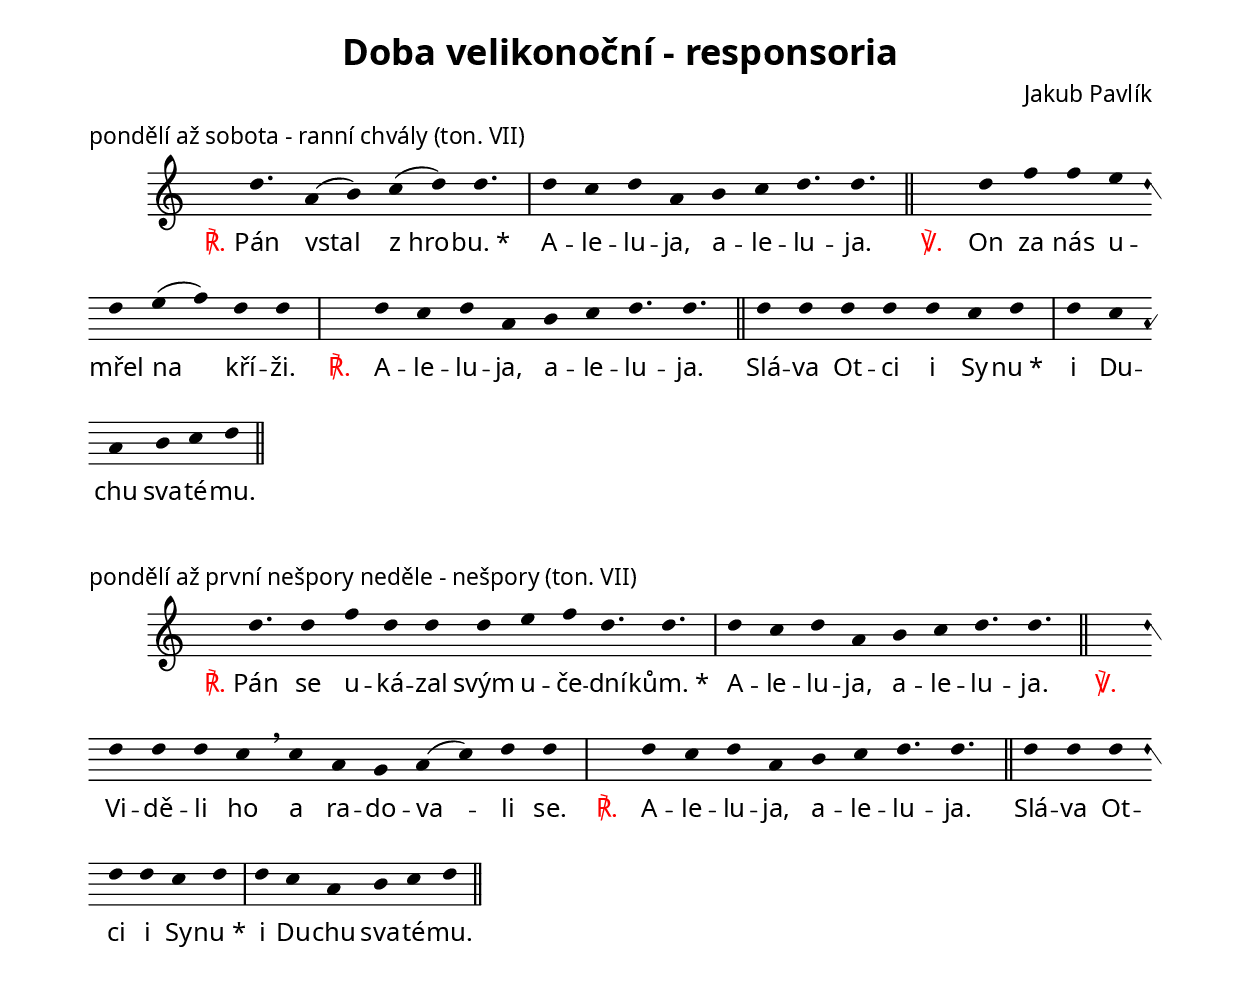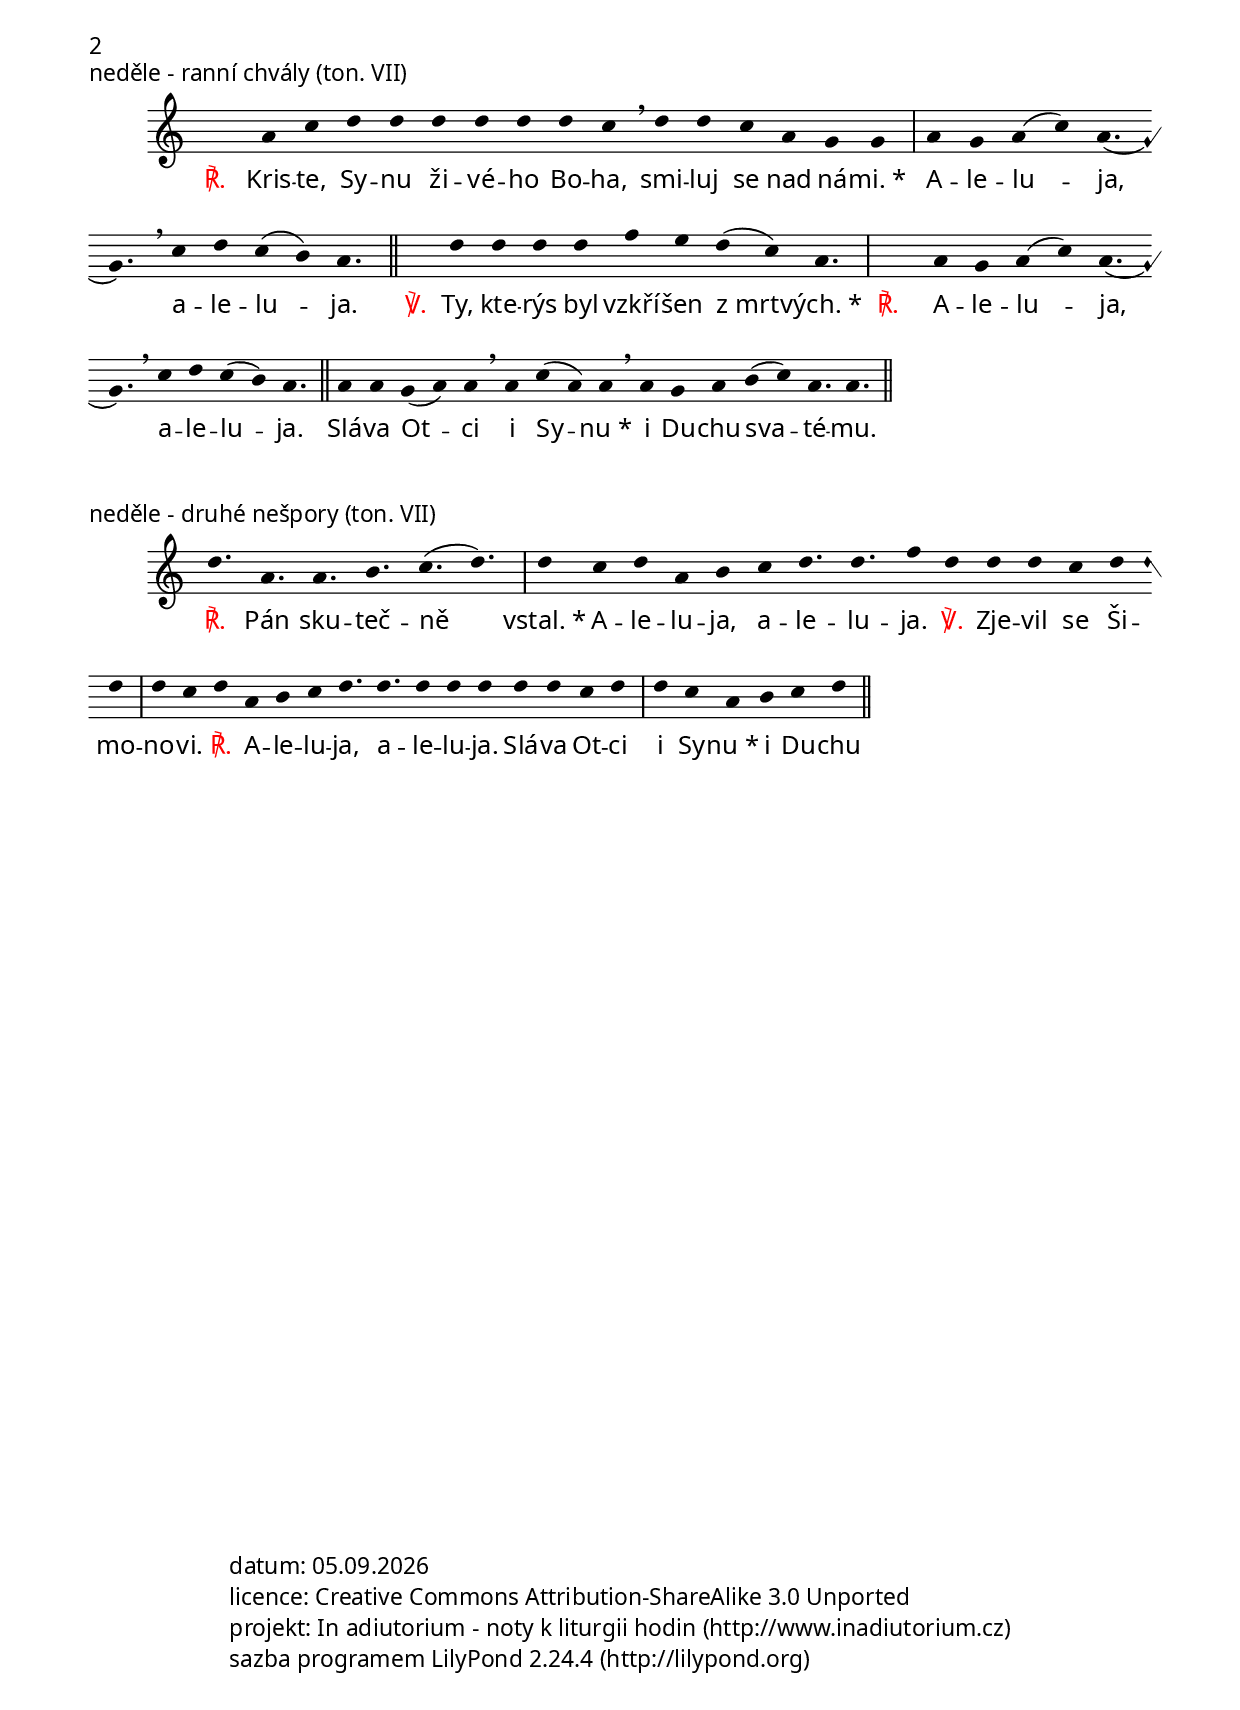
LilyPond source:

\version "2.12.3"

\header {
  title = "Doba velikonoční - responsoria"
  composer = "Jakub Pavlík"
}

\include "spolecne.ly"

\paper {
  % neroztahovat noty na celou stranku, ale nechat misto dole:
  ragged-bottom = ##t 
}

dvaleluja = \lyricmode { A -- le -- lu -- ja, a -- le -- lu -- ja. }
slavaRespText = \lyricmode {
  Slá -- va Ot -- ci i Sy -- nu_* i Du -- chu sva -- té -- mu.
}

alelResp = { d4 c d a b c d4. d }
slava = { d4 d d d d c d \bar "|" d4 c a b c d \bar "||" }

\score {
  \relative c'' {
    \choralniRezim
    
    % R
    \neviditelna d
    d4. a4( b) c( d) d4. \bar "|"
    \alelResp \bar "||"
    
    %V
    \neviditelna d
    d4 f f e d e( f) d d \bar "|"
    \neviditelna d
    \alelResp \bar "||"
    
    % Slava
    \slava
  }
  \addlyrics {
    \Response Pán vstal z_hro -- bu._*
    \dvaleluja
    \Verse On za nás u -- mřel na kří -- ži.
    \Response \dvaleluja
    \slavaRespText
  }
  \header {
    piece = "pondělí až sobota - ranní chvály (ton. VII)"
  }
}

\score {
  \relative c'' {
    \choralniRezim
    
    %R
    \neviditelna d 
    d4. d4 f d d d e f d4. d \bar "|"
    \alelResp \bar "||"
    
    %V
    \neviditelna d
    d4 d d c \breathe c4 a g a( c) d d \bar "|"
    \neviditelna d
    \alelResp \bar "||"
    
    % Slava
    \slava
  }
  \addlyrics {
    \Response Pán se u -- ká -- zal svým u -- če -- dní -- kům._*
    \dvaleluja
    \Verse Vi -- dě -- li ho a ra -- do -- va -- li se.
    \Response \dvaleluja
    \slavaRespText
  }
  \header {
    piece = "pondělí až první nešpory neděle - nešpory (ton. VII)"
  }
}

\pageBreak

alelRespDelsi = { a4 g a( c) a4.( g) \breathe c4 d c( b) a4. }

\score {
  \relative c'' {
    \choralniRezim
    
    %R
    \neviditelna a
    a4 c d d d d d d c \breathe
    d d c a g g \bar "|"
    \alelRespDelsi \bar "||"
    
    %V
    \neviditelna d
    d4 d d d f e d( c) a4. \bar "|"
    \neviditelna a
    \alelRespDelsi \bar "||"
    
    % Slava
    a4 a g( a) a \breathe a c( a) a \breathe a g a b( c) a4. a \bar "||"
  }
  \addlyrics {
    \Response Kris -- te, Sy -- nu ži -- vé -- ho Bo -- ha,
    smi -- luj se nad ná -- mi._*
    \dvaleluja
    \Verse Ty, kte -- rýs byl vzkří -- šen z_mrt -- vých._*
    \Response \dvaleluja
    \slavaRespText
  }
  \header {
    piece = "neděle - ranní chvály (ton. VII)"
  }
}

\score {
  \relative c'' {
    \choralniRezim
    
    %R
    d4. a a b c4.( d) \bar "|"
    \alelResp
    
    %V
    f4 d d d c d d \bar "|"
    \alelResp
    
    \slava
  }
  \addlyrics {
    \Response Pán sku -- teč -- ně vstal._*
    \dvaleluja
    \Verse Zje -- vil se Ši -- mo -- no -- vi.
    \Response \dvaleluja
    \slavaRespText
  }
  \header {
    piece = "neděle - druhé nešpory (ton. VII)"
  }
}

%{
\score {
  \relative c'' {
    \choralniRezim
  }
  \addlyrics {
    
  }
  \header {
    piece = ""
  }
}
%}